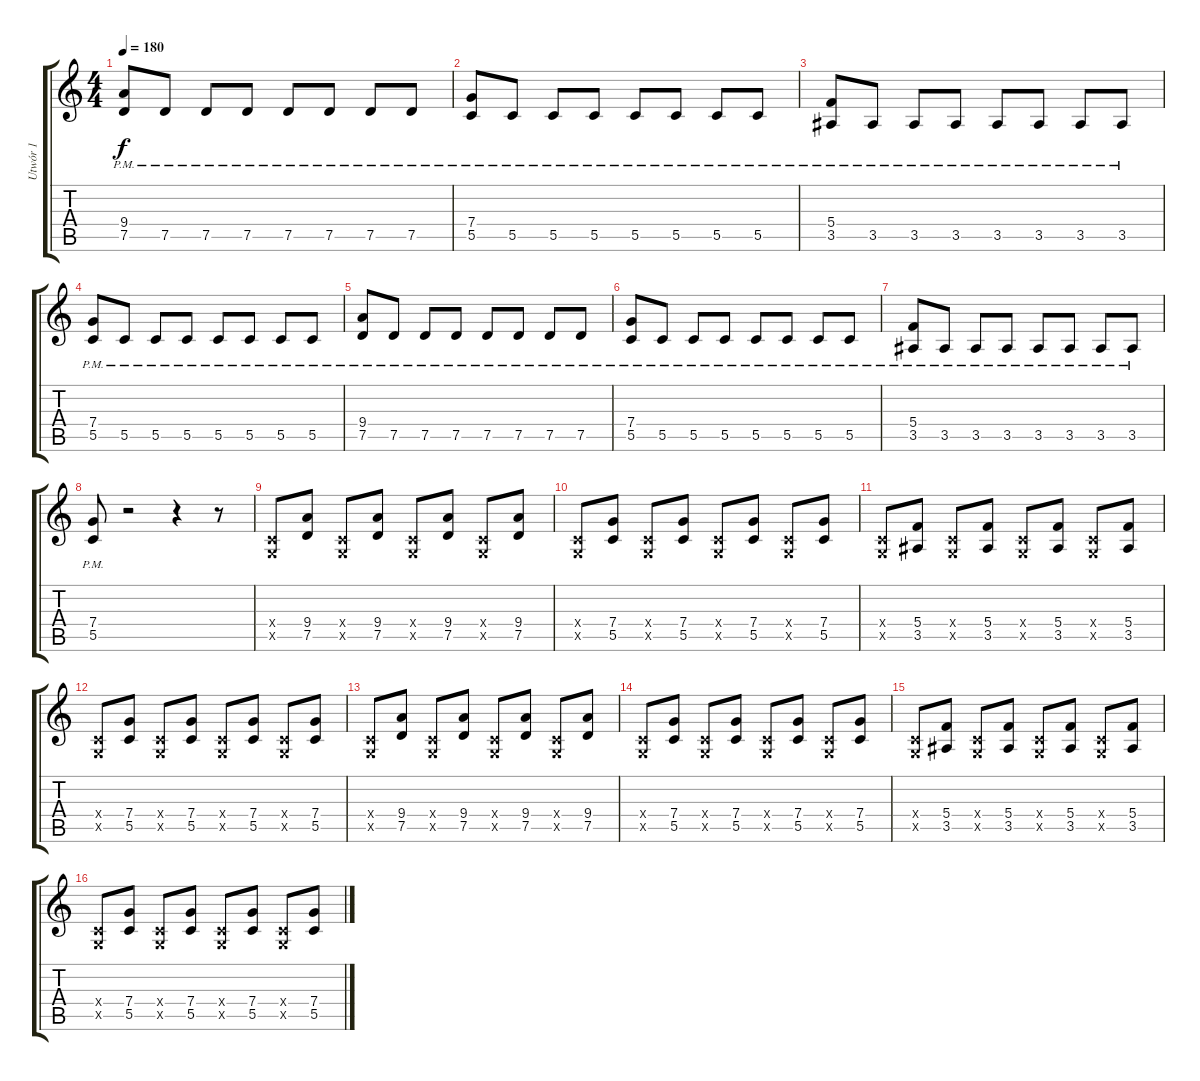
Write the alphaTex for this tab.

\track ("Utwór 1" "Utwór 1") {instrument distortionguitar}
\staff {score tabs}
\tuning (D4 A3 F3 C3 G2 D2) {hide}
\ts (4 4)
\tempo 180
\clef g2
\ks c
(9.4{pm} 7.5{pm}).8{dy f} 7.5{pm}.8 7.5{pm}.8 7.5{pm}.8 7.5{pm}.8 7.5{pm}.8 7.5{pm}.8 7.5{pm}.8 |
(7.4{pm} 5.5{pm}).8 5.5{pm}.8 5.5{pm}.8 5.5{pm}.8 5.5{pm}.8 5.5{pm}.8 5.5{pm}.8 5.5{pm}.8 |
(5.4{pm} 3.5{pm}).8 3.5{pm}.8 3.5{pm}.8 3.5{pm}.8 3.5{pm}.8 3.5{pm}.8 3.5{pm}.8 3.5{pm}.8 |
(7.4{pm} 5.5{pm}).8 5.5{pm}.8 5.5{pm}.8 5.5{pm}.8 5.5{pm}.8 5.5{pm}.8 5.5{pm}.8 5.5{pm}.8 |
(9.4{pm} 7.5{pm}).8 7.5{pm}.8 7.5{pm}.8 7.5{pm}.8 7.5{pm}.8 7.5{pm}.8 7.5{pm}.8 7.5{pm}.8 |
(7.4{pm} 5.5{pm}).8 5.5{pm}.8 5.5{pm}.8 5.5{pm}.8 5.5{pm}.8 5.5{pm}.8 5.5{pm}.8 5.5{pm}.8 |
(5.4{pm} 3.5{pm}).8 3.5{pm}.8 3.5{pm}.8 3.5{pm}.8 3.5{pm}.8 3.5{pm}.8 3.5{pm}.8 3.5{pm}.8 |
(7.4{pm} 5.5{pm}).8 r.2 r.4 r.8 |
(0.4{x} 0.5{x}).8 (9.4 7.5).8 (0.4{x} 0.5{x}).8 (9.4 7.5).8 (0.4{x} 0.5{x}).8 (9.4 7.5).8 (0.4{x} 0.5{x}).8 (9.4 7.5).8 |
(0.4{x} 0.5{x}).8 (7.4 5.5).8 (0.4{x} 0.5{x}).8 (7.4 5.5).8 (0.4{x} 0.5{x}).8 (7.4 5.5).8 (0.4{x} 0.5{x}).8 (7.4 5.5).8 |
(0.4{x} 0.5{x}).8 (5.4 3.5).8 (0.4{x} 0.5{x}).8 (5.4 3.5).8 (0.4{x} 0.5{x}).8 (5.4 3.5).8 (0.4{x} 0.5{x}).8 (5.4 3.5).8 |
(0.4{x} 0.5{x}).8 (7.4 5.5).8 (0.4{x} 0.5{x}).8 (7.4 5.5).8 (0.4{x} 0.5{x}).8 (7.4 5.5).8 (0.4{x} 0.5{x}).8 (7.4 5.5).8 |
(0.4{x} 0.5{x}).8 (9.4 7.5).8 (0.4{x} 0.5{x}).8 (9.4 7.5).8 (0.4{x} 0.5{x}).8 (9.4 7.5).8 (0.4{x} 0.5{x}).8 (9.4 7.5).8 |
(0.4{x} 0.5{x}).8 (7.4 5.5).8 (0.4{x} 0.5{x}).8 (7.4 5.5).8 (0.4{x} 0.5{x}).8 (7.4 5.5).8 (0.4{x} 0.5{x}).8 (7.4 5.5).8 |
(0.4{x} 0.5{x}).8 (5.4 3.5).8 (0.4{x} 0.5{x}).8 (5.4 3.5).8 (0.4{x} 0.5{x}).8 (5.4 3.5).8 (0.4{x} 0.5{x}).8 (5.4 3.5).8 |
(0.4{x} 0.5{x}).8 (7.4 5.5).8 (0.4{x} 0.5{x}).8 (7.4 5.5).8 (0.4{x} 0.5{x}).8 (7.4 5.5).8 (0.4{x} 0.5{x}).8 (7.4 5.5).8
